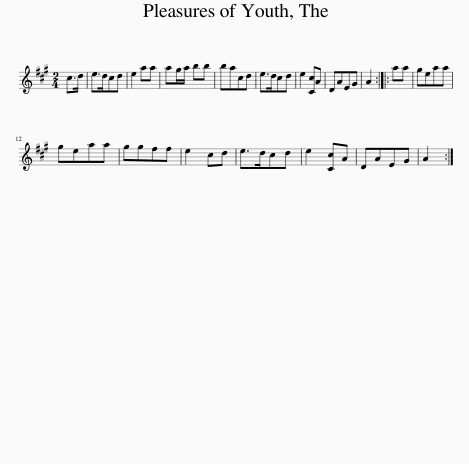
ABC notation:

X:1
L:1/8
M:2/4
I:linebreak $
K:A
V:1 treble
V:1
 c>d | e>dcd | e2 aa | ag/a/ bb | bacd | %5
 e>dcd | e2 [Cc]A | DAEG | A2 :: aa | %10
 geaa |$ geaa | ggff | e2 cd | e>dcd | %15
 e2 [Cc]A | DAEG | A2 :| %18
